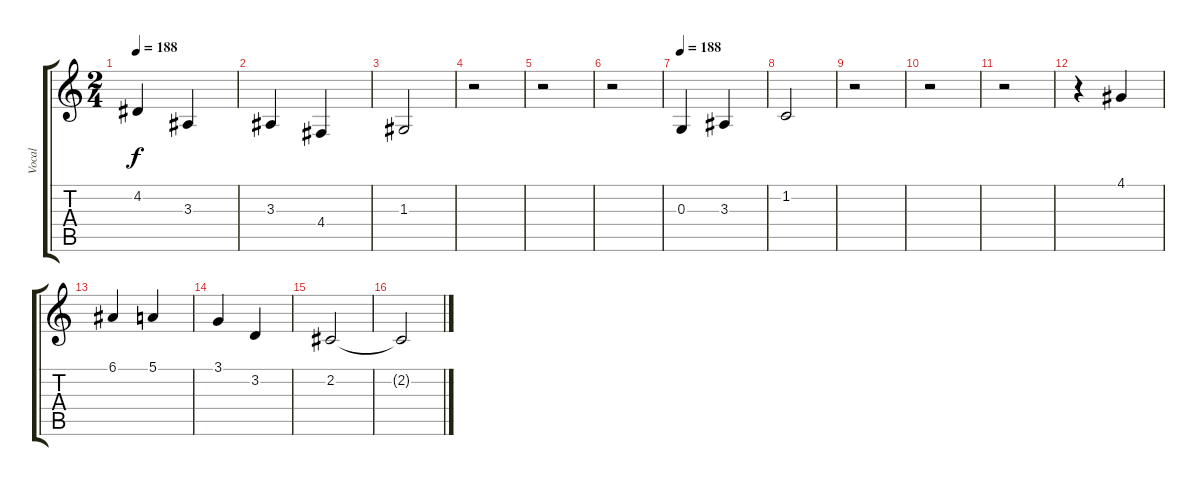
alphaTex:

\track ("Vocal" "Vocal") {instrument viola}
\staff {score tabs}
\tuning (E4 B3 G3 D3 A2 E2) {hide}
\ts (2 4)
\tempo 188
\clef g2
\ks c
4.2.4{dy f} 3.3.4 |
3.3.4 4.4.4 |
1.3.2 |
r.2 |
r.2 |
r.2 |
\tempo 188
0.3.4 3.3.4 |
1.2.2 |
r.2 |
r.2 |
r.2 |
r.4 4.1.4 |
6.1.4 5.1.4 |
3.1.4 3.2.4 |
2.2.2 |
2.2{t}.2
